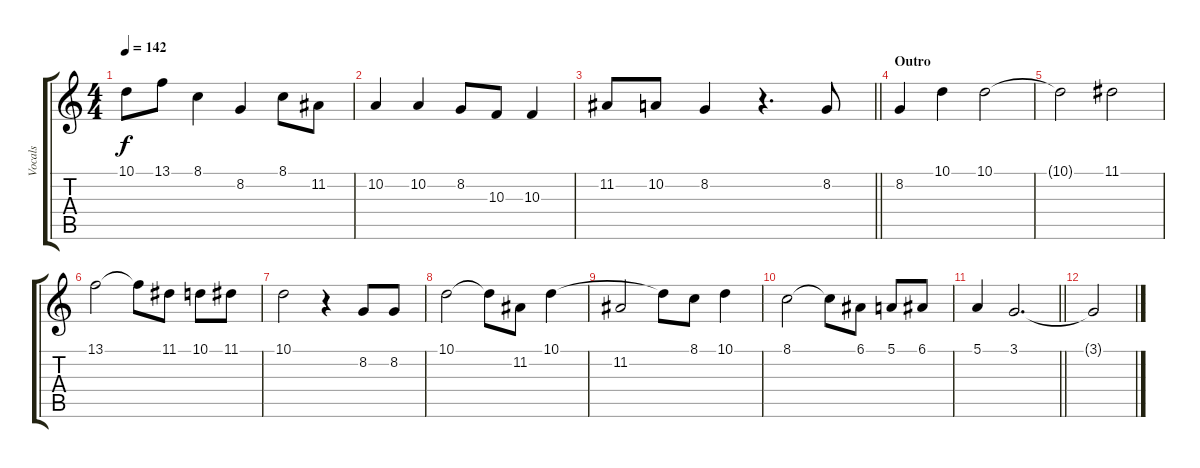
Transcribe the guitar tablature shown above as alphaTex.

\track ("Vocals" "Vocals") {instrument flute}
\staff {score tabs}
\tuning (E4 B3 G3 D3 A2 E2) {hide}
\ts (4 4)
\tempo 142
\clef g2
\ks c
10.1.8{dy f} 13.1.8 8.1.4 8.2.4 8.1.8 11.2.8 |
10.2.4 10.2.4 8.2.8 10.3.8 10.3.4 |
\barLineRight lightlight
11.2.8 10.2.8 8.2.4 r.4{d} 8.2.8 |
\section ("" "Outro")
8.2.4 10.1.4 10.1.2 |
10.1{t}.2 11.1.2 |
13.1.2 13.1{t}.8 11.1.8 10.1.8 11.1.8 |
10.1.2 r.4 8.2.8 8.2.8 |
10.1.2 10.1{t}.8 11.2.8 10.1.4 |
11.2.2 10.1{t}.8 8.1.8 10.1.4 |
8.1.2 8.1{t}.8 6.1.8 5.1.8 6.1.8 |
\barLineRight lightlight
5.1.4 3.1.2{d} |
3.1{t}.2{volume 0}
